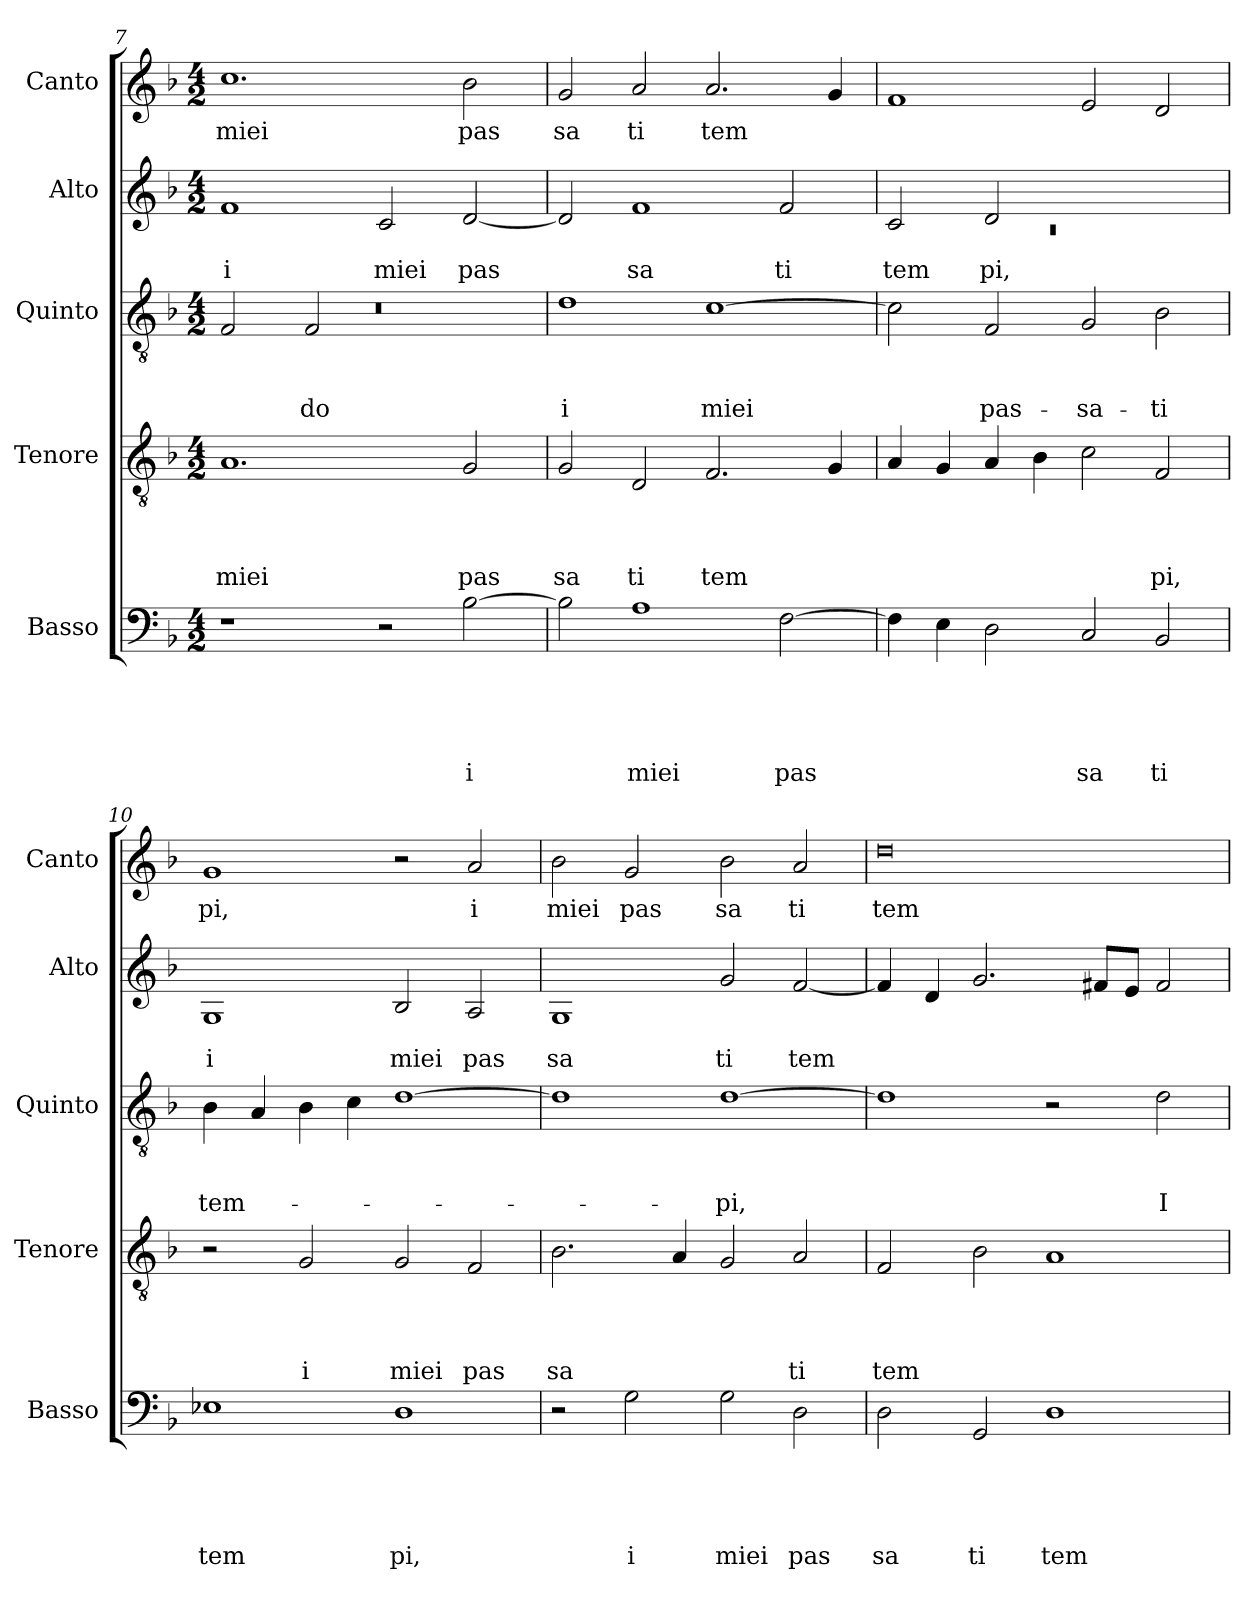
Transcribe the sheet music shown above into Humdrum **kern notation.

**kern	**text	**text	**text	**text	**text	**kern	**text	**text	**text	**text	**kern	**text	**text	**text	**kern	**text	**text	**kern	**text
*part5	*part5	*part5	*part5	*part5	*part5	*part4	*part4	*part4	*part4	*part4	*part3	*part3	*part3	*part3	*part2	*part2	*part2	*part1	*part1
*staff5	*staff5	*staff5	*staff5	*staff5	*staff5	*staff4	*staff4	*staff4	*staff4	*staff4	*staff3	*staff3	*staff3	*staff3	*staff2	*staff2	*staff2	*staff1	*staff1
*I"Basso	*	*	*	*	*	*I"Tenore	*	*	*	*	*I"Quinto	*	*	*	*I"Alto	*	*	*I"Canto	*
*I'Basso	*	*	*	*	*	*I'Tenore	*	*	*	*	*I'Quinto	*	*	*	*I'Alto	*	*	*I'Canto	*
!!LO:LB:g=z
*clefF4	*	*	*	*	*	*clefGv2	*	*	*	*	*clefGv2	*	*	*	*clefG2	*	*	*clefG2	*
*k[b-]	*	*	*	*	*	*k[b-]	*	*	*	*	*k[b-]	*	*	*	*k[b-]	*	*	*k[b-]	*
*F:	*	*	*	*	*	*F:	*	*	*	*	*F:	*	*	*	*F:	*	*	*F:	*
*M4/2	*	*	*	*	*	*M4/2	*	*	*	*	*M4/2	*	*	*	*M4/2	*	*	*M4/2	*
=7	=7	=7	=7	=7	=7	=7	=7	=7	=7	=7	=7	=7	=7	=7	=7	=7	=7	=7	=7
*	*	*	*	*	*	*	*	*	*	*	*^	*	*	*	*	*	*	*	*
*	*	*	*	*	*	*	*	*	*	*	*	*^	*	*	*	*	*	*	*	*
!	!	!	!	!	!	!	!	!	!	!LO:LY:b	!	!	!LO:N:vis=1	!	!	!	!	!	!LO:LY:b	!	!LO:LY:b
1r	.	.	.	.	.	1.A	.	.	.	miei	32ryy	2F/	0r	.	.	.	1f	.	i	1.cc	miei
.	.	.	.	.	.	.	.	.	.	.	1ryy	.	.	.	.	.	.	.	.	.	.
!	!	!	!	!	!	!	!	!	!	!	!	!	!	!	!	!LO:LY:b	!	!	!	!	!
.	.	.	.	.	.	.	.	.	.	.	.	2F/	.	.	.	-do	.	.	.	.	.
!	!	!	!	!	!	!	!	!	!	!	!	!	!	!	!	!	!	!	!LO:LY:b	!	!
2r	.	.	.	.	.	.	.	.	.	.	.	1ryy	.	.	.	.	2c/	.	miei	.	.
.	.	.	.	.	.	.	.	.	.	.	2ryy	.	.	.	.	.	.	.	.	.	.
!	!	!	!	!	!LO:LY:b:rj	!	!	!	!	!LO:LY:b	!	!	!	!	!	!	!	!	!LO:LY:b	!	!LO:LY:b
[>2B-\	.	.	.	.	i	2G/	.	.	.	pas	.	.	.	.	.	.	[<2d/	.	pas	2b-\	pas
.	.	.	.	.	.	.	.	.	.	.	4...ryy	.	.	.	.	.	.	.	.	.	.
*	*	*	*	*	*	*	*	*	*	*	*v	*v	*v	*	*	*	*	*	*	*	*
=8	=8	=8	=8	=8	=8	=8	=8	=8	=8	=8	=8	=8	=8	=8	=8	=8	=8	=8	=8
!	!	!	!	!	!	!	!	!	!	!LO:LY:b	!	!	!	!LO:LY:b	!	!	!	!	!LO:LY:b
2B-\]	.	.	.	.	.	2G/	.	.	.	sa	1d	.	.	i	2d/]	.	.	2g/	sa
!	!	!	!	!	!LO:LY:b	!	!	!	!	!LO:LY:b	!	!	!	!	!	!	!LO:LY:b	!	!LO:LY:b
1A	.	.	.	.	miei	2D/	.	.	.	ti	.	.	.	.	1f	.	sa	2a/	ti
!	!	!	!	!	!	!	!	!	!	!LO:LY:b	!	!	!	!LO:LY:b	!	!	!	!	!LO:LY:b
.	.	.	.	.	.	2.F/	.	.	.	tem	[>1c	.	.	miei	.	.	.	2.a/	tem
!	!	!	!	!	!LO:LY:b	!	!	!	!	!	!	!	!	!	!	!	!LO:LY:b	!	!
[>2F\	.	.	.	.	pas	.	.	.	.	.	.	.	.	.	2f/	.	ti	.	.
.	.	.	.	.	.	4G/	.	.	.	.	.	.	.	.	.	.	.	4g/	.
=9	=9	=9	=9	=9	=9	=9	=9	=9	=9	=9	=9	=9	=9	=9	=9	=9	=9	=9	=9
*	*	*	*	*	*	*	*	*	*	*	*	*	*	*	*^	*	*	*	*
!	!	!	!	!	!	!	!	!	!	!	!	!	!	!	!	!LO:N:vis=1	!	!LO:LY:b	!	!
4F\]	.	.	.	.	.	4A/	.	.	.	.	2c\]	.	.	.	2c/	0rc	.	tem	1f	.
4E\	.	.	.	.	.	4G/	.	.	.	.	.	.	.	.	.	.	.	.	.	.
!	!	!	!	!	!	!	!	!	!	!	!	!	!	!LO:LY:b	!	!	!	!LO:LY:b	!	!
2D\	.	.	.	.	.	4A/	.	.	.	.	2F/	.	.	pas-	2d/	.	.	pi,	.	.
.	.	.	.	.	.	4B-\	.	.	.	.	.	.	.	.	.	.	.	.	.	.
!	!	!	!	!	!LO:LY:b	!	!	!	!	!	!	!	!	!LO:LY:b	!	!	!	!	!	!
2C/	.	.	.	.	sa	2c\	.	.	.	.	2G/	.	.	-sa-	1ryy	.	.	.	2e/	.
!	!	!	!	!	!LO:LY:b	!	!	!	!	!LO:LY:b	!	!	!	!LO:LY:b	!	!	!	!	!	!
2BB-/	.	.	.	.	ti	2F/	.	.	.	pi,	2B-\	.	.	-ti	.	.	.	.	2d/	.
*	*	*	*	*	*	*	*	*	*	*	*	*	*	*	*v	*v	*	*	*	*
=10	=10	=10	=10	=10	=10	=10	=10	=10	=10	=10	=10	=10	=10	=10	=10	=10	=10	=10	=10
!	!	!	!	!	!LO:LY:b	!	!	!	!	!	!	!	!	!LO:LY:b	!	!	!LO:LY:b	!	!LO:LY:b
1E-	.	.	.	.	tem	2r	.	.	.	.	4B-\	.	.	tem-	1G	.	i	1g	pi,
.	.	.	.	.	.	.	.	.	.	.	4A/	.	.	.	.	.	.	.	.
!	!	!	!	!	!	!	!	!	!	!LO:LY:b	!	!	!	!	!	!	!	!	!
.	.	.	.	.	.	2G/	.	.	.	i	4B-\	.	.	.	.	.	.	.	.
.	.	.	.	.	.	.	.	.	.	.	4c\	.	.	.	.	.	.	.	.
!	!	!	!	!	!LO:LY:b	!	!	!	!	!LO:LY:b	!	!	!	!	!	!	!LO:LY:b	!	!
1D	.	.	.	.	pi,	2G/	.	.	.	miei	[>1d	.	.	.	2B-/	.	miei	2r	.
!	!	!	!	!	!	!	!	!	!	!LO:LY:b	!	!	!	!	!	!	!LO:LY:b	!	!LO:LY:b
.	.	.	.	.	.	2F/	.	.	.	pas	.	.	.	.	2A/	.	pas	2a/	i
=11	=11	=11	=11	=11	=11	=11	=11	=11	=11	=11	=11	=11	=11	=11	=11	=11	=11	=11	=11
!	!	!	!	!	!	!	!	!	!	!LO:LY:b	!	!	!	!	!	!	!LO:LY:b	!	!LO:LY:b
2r	.	.	.	.	.	2.B-\	.	.	.	sa	1d]	.	.	.	1G	.	sa	2b-\	miei
!	!	!	!	!	!LO:LY:b	!	!	!	!	!	!	!	!	!	!	!	!	!	!LO:LY:b
2G\	.	.	.	.	i	.	.	.	.	.	.	.	.	.	.	.	.	2g/	pas
.	.	.	.	.	.	4A/	.	.	.	.	.	.	.	.	.	.	.	.	.
!	!	!	!	!	!LO:LY:b	!	!	!	!	!	!	!	!	!LO:LY:b	!	!	!LO:LY:b	!	!LO:LY:b
2G\	.	.	.	.	miei	2G/	.	.	.	.	[>1d	.	.	-pi,	2g/	.	ti	2b-\	sa
!	!	!	!	!	!LO:LY:b	!	!	!	!	!LO:LY:b	!	!	!	!	!	!	!LO:LY:b	!	!LO:LY:b
2D\	.	.	.	.	pas	2A/	.	.	.	ti	.	.	.	.	[<2f/	.	tem	2a/	ti
=12	=12	=12	=12	=12	=12	=12	=12	=12	=12	=12	=12	=12	=12	=12	=12	=12	=12	=12	=12
!	!	!	!	!	!LO:LY:b	!	!	!	!	!LO:LY:b	!	!	!	!	!	!	!	!	!LO:LY:b
2D\	.	.	.	.	sa	2F/	.	.	.	tem	1d]	.	.	.	4f/]	.	.	0dd	tem
.	.	.	.	.	.	.	.	.	.	.	.	.	.	.	4d/	.	.	.	.
!	!	!	!	!	!LO:LY:b	!	!	!	!	!	!	!	!	!	!	!	!	!	!
2GG/	.	.	.	.	ti	2B-\	.	.	.	.	.	.	.	.	2.g/	.	.	.	.
!	!	!	!	!	!LO:LY:b	!	!	!	!	!	!	!	!	!	!	!	!	!	!
1D	.	.	.	.	tem	1A	.	.	.	.	2r	.	.	.	.	.	.	.	.
.	.	.	.	.	.	.	.	.	.	.	.	.	.	.	8f#/L	.	.	.	.
.	.	.	.	.	.	.	.	.	.	.	.	.	.	.	8e/J	.	.	.	.
!	!	!	!	!	!	!	!	!	!	!	!	!	!	!LO:LY:b	!	!	!	!	!
.	.	.	.	.	.	.	.	.	.	.	2d\	.	.	I	2f#/	.	.	.	.
=	=	=	=	=	=	=	=	=	=	=	=	=	=	=	=	=	=	=	=
*-	*-	*-	*-	*-	*-	*-	*-	*-	*-	*-	*-	*-	*-	*-	*-	*-	*-	*-	*-
